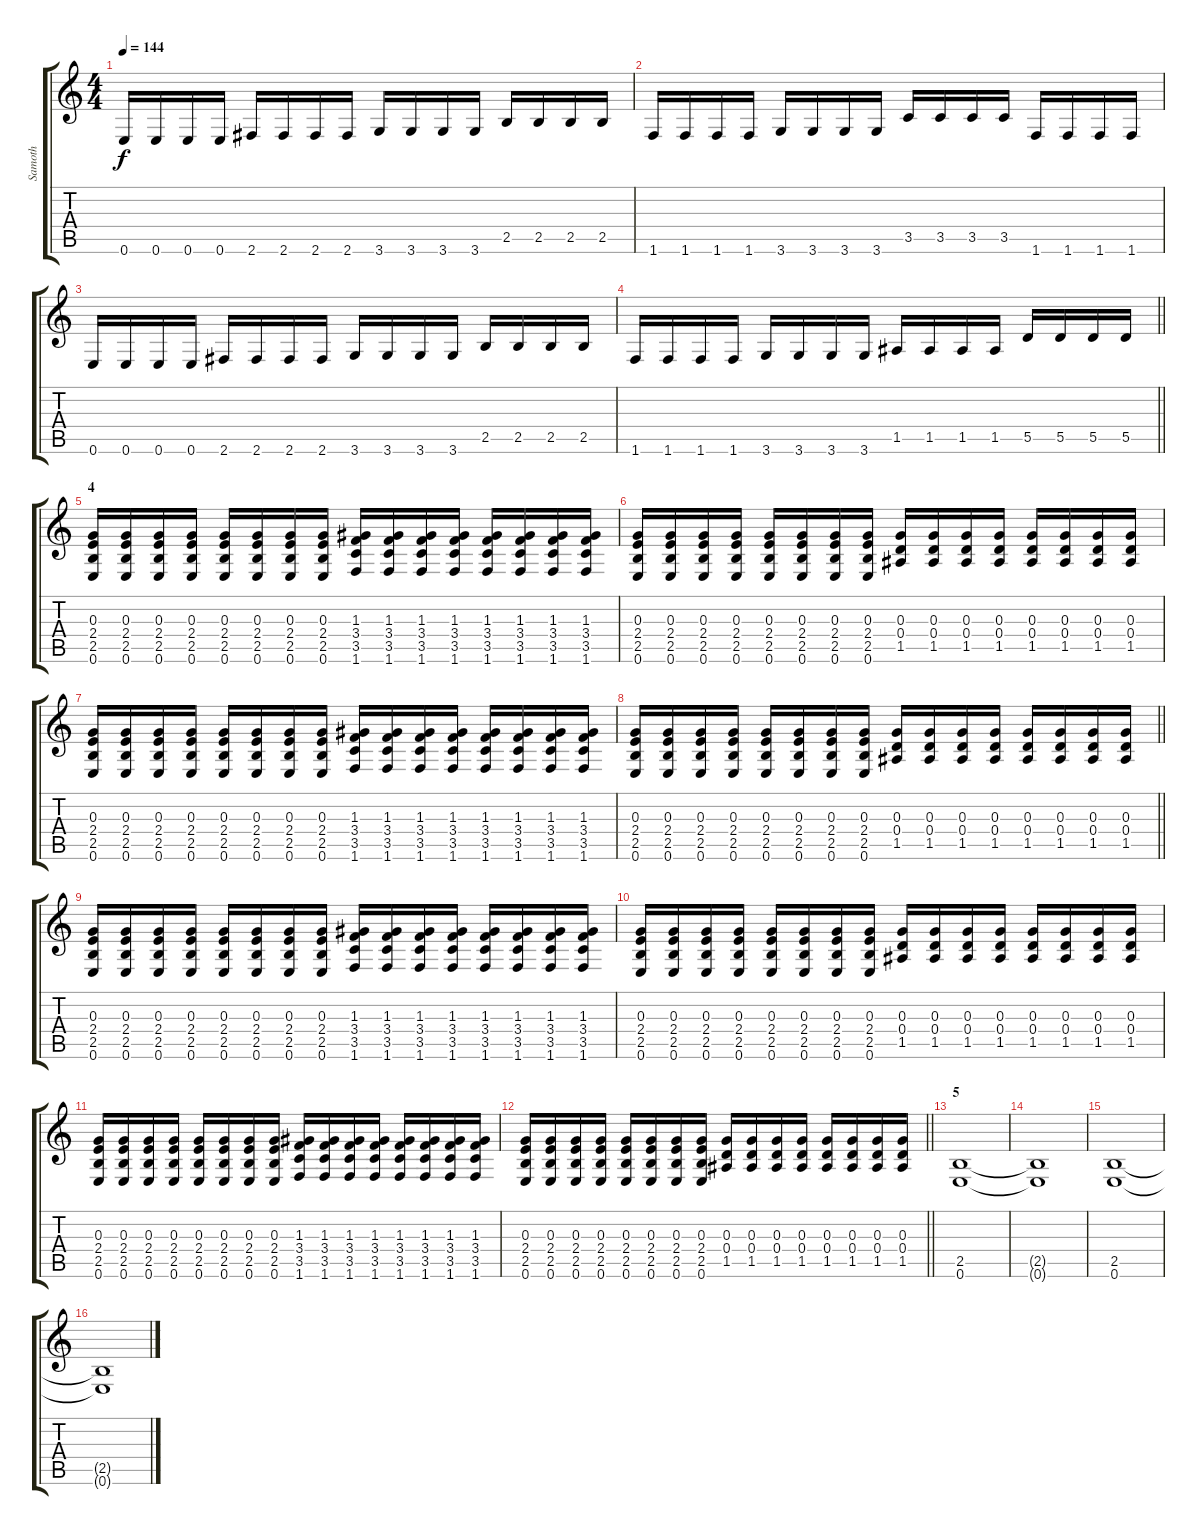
\track ("Samoth" "Samoth") {instrument overdrivenguitar}
\staff {score tabs}
\tuning (E4 B3 G3 D3 A2 E2) {hide}
\ts (4 4)
\section ("" "")
\tempo 144
\clef g2
\ks c
0.6.16{dy f} 0.6.16 0.6.16 0.6.16 2.6.16 2.6.16 2.6.16 2.6.16 3.6.16 3.6.16 3.6.16 3.6.16 2.5.16 2.5.16 2.5.16 2.5.16 |
1.6.16 1.6.16 1.6.16 1.6.16 3.6.16 3.6.16 3.6.16 3.6.16 3.5.16 3.5.16 3.5.16 3.5.16 1.6.16 1.6.16 1.6.16 1.6.16 |
0.6.16 0.6.16 0.6.16 0.6.16 2.6.16 2.6.16 2.6.16 2.6.16 3.6.16 3.6.16 3.6.16 3.6.16 2.5.16 2.5.16 2.5.16 2.5.16 |
\barLineRight lightlight
1.6.16 1.6.16 1.6.16 1.6.16 3.6.16 3.6.16 3.6.16 3.6.16 1.5.16 1.5.16 1.5.16 1.5.16 5.5.16 5.5.16 5.5.16 5.5.16 |
\section ("" "4")
(0.3 2.4 2.5 0.6).16 (0.3 2.4 2.5 0.6).16 (0.3 2.4 2.5 0.6).16 (0.3 2.4 2.5 0.6).16 (0.3 2.4 2.5 0.6).16 (0.3 2.4 2.5 0.6).16 (0.3 2.4 2.5 0.6).16 (0.3 2.4 2.5 0.6).16 (1.3 3.4 3.5 1.6).16 (1.3 3.4 3.5 1.6).16 (1.3 3.4 3.5 1.6).16 (1.3 3.4 3.5 1.6).16 (1.3 3.4 3.5 1.6).16 (1.3 3.4 3.5 1.6).16 (1.3 3.4 3.5 1.6).16 (1.3 3.4 3.5 1.6).16 |
(0.3 2.4 2.5 0.6).16 (0.3 2.4 2.5 0.6).16 (0.3 2.4 2.5 0.6).16 (0.3 2.4 2.5 0.6).16 (0.3 2.4 2.5 0.6).16 (0.3 2.4 2.5 0.6).16 (0.3 2.4 2.5 0.6).16 (0.3 2.4 2.5 0.6).16 (0.3 0.4 1.5).16 (0.3 0.4 1.5).16 (0.3 0.4 1.5).16 (0.3 0.4 1.5).16 (0.3 0.4 1.5).16 (0.3 0.4 1.5).16 (0.3 0.4 1.5).16 (0.3 0.4 1.5).16 |
(0.3 2.4 2.5 0.6).16 (0.3 2.4 2.5 0.6).16 (0.3 2.4 2.5 0.6).16 (0.3 2.4 2.5 0.6).16 (0.3 2.4 2.5 0.6).16 (0.3 2.4 2.5 0.6).16 (0.3 2.4 2.5 0.6).16 (0.3 2.4 2.5 0.6).16 (1.3 3.4 3.5 1.6).16 (1.3 3.4 3.5 1.6).16 (1.3 3.4 3.5 1.6).16 (1.3 3.4 3.5 1.6).16 (1.3 3.4 3.5 1.6).16 (1.3 3.4 3.5 1.6).16 (1.3 3.4 3.5 1.6).16 (1.3 3.4 3.5 1.6).16 |
\barLineRight lightlight
(0.3 2.4 2.5 0.6).16 (0.3 2.4 2.5 0.6).16 (0.3 2.4 2.5 0.6).16 (0.3 2.4 2.5 0.6).16 (0.3 2.4 2.5 0.6).16 (0.3 2.4 2.5 0.6).16 (0.3 2.4 2.5 0.6).16 (0.3 2.4 2.5 0.6).16 (0.3 0.4 1.5).16 (0.3 0.4 1.5).16 (0.3 0.4 1.5).16 (0.3 0.4 1.5).16 (0.3 0.4 1.5).16 (0.3 0.4 1.5).16 (0.3 0.4 1.5).16 (0.3 0.4 1.5).16 |
\section ("" "")
(0.3 2.4 2.5 0.6).16 (0.3 2.4 2.5 0.6).16 (0.3 2.4 2.5 0.6).16 (0.3 2.4 2.5 0.6).16 (0.3 2.4 2.5 0.6).16 (0.3 2.4 2.5 0.6).16 (0.3 2.4 2.5 0.6).16 (0.3 2.4 2.5 0.6).16 (1.3 3.4 3.5 1.6).16 (1.3 3.4 3.5 1.6).16 (1.3 3.4 3.5 1.6).16 (1.3 3.4 3.5 1.6).16 (1.3 3.4 3.5 1.6).16 (1.3 3.4 3.5 1.6).16 (1.3 3.4 3.5 1.6).16 (1.3 3.4 3.5 1.6).16 |
(0.3 2.4 2.5 0.6).16 (0.3 2.4 2.5 0.6).16 (0.3 2.4 2.5 0.6).16 (0.3 2.4 2.5 0.6).16 (0.3 2.4 2.5 0.6).16 (0.3 2.4 2.5 0.6).16 (0.3 2.4 2.5 0.6).16 (0.3 2.4 2.5 0.6).16 (0.3 0.4 1.5).16 (0.3 0.4 1.5).16 (0.3 0.4 1.5).16 (0.3 0.4 1.5).16 (0.3 0.4 1.5).16 (0.3 0.4 1.5).16 (0.3 0.4 1.5).16 (0.3 0.4 1.5).16 |
(0.3 2.4 2.5 0.6).16 (0.3 2.4 2.5 0.6).16 (0.3 2.4 2.5 0.6).16 (0.3 2.4 2.5 0.6).16 (0.3 2.4 2.5 0.6).16 (0.3 2.4 2.5 0.6).16 (0.3 2.4 2.5 0.6).16 (0.3 2.4 2.5 0.6).16 (1.3 3.4 3.5 1.6).16 (1.3 3.4 3.5 1.6).16 (1.3 3.4 3.5 1.6).16 (1.3 3.4 3.5 1.6).16 (1.3 3.4 3.5 1.6).16 (1.3 3.4 3.5 1.6).16 (1.3 3.4 3.5 1.6).16 (1.3 3.4 3.5 1.6).16 |
\barLineRight lightlight
(0.3 2.4 2.5 0.6).16 (0.3 2.4 2.5 0.6).16 (0.3 2.4 2.5 0.6).16 (0.3 2.4 2.5 0.6).16 (0.3 2.4 2.5 0.6).16 (0.3 2.4 2.5 0.6).16 (0.3 2.4 2.5 0.6).16 (0.3 2.4 2.5 0.6).16 (0.3 0.4 1.5).16 (0.3 0.4 1.5).16 (0.3 0.4 1.5).16 (0.3 0.4 1.5).16 (0.3 0.4 1.5).16 (0.3 0.4 1.5).16 (0.3 0.4 1.5).16 (0.3 0.4 1.5).16 |
\section ("" "5")
(2.5 0.6).1 |
(2.5{t} 0.6{t}).1 |
(2.5 0.6).1 |
(2.5{t} 0.6{t}).1
